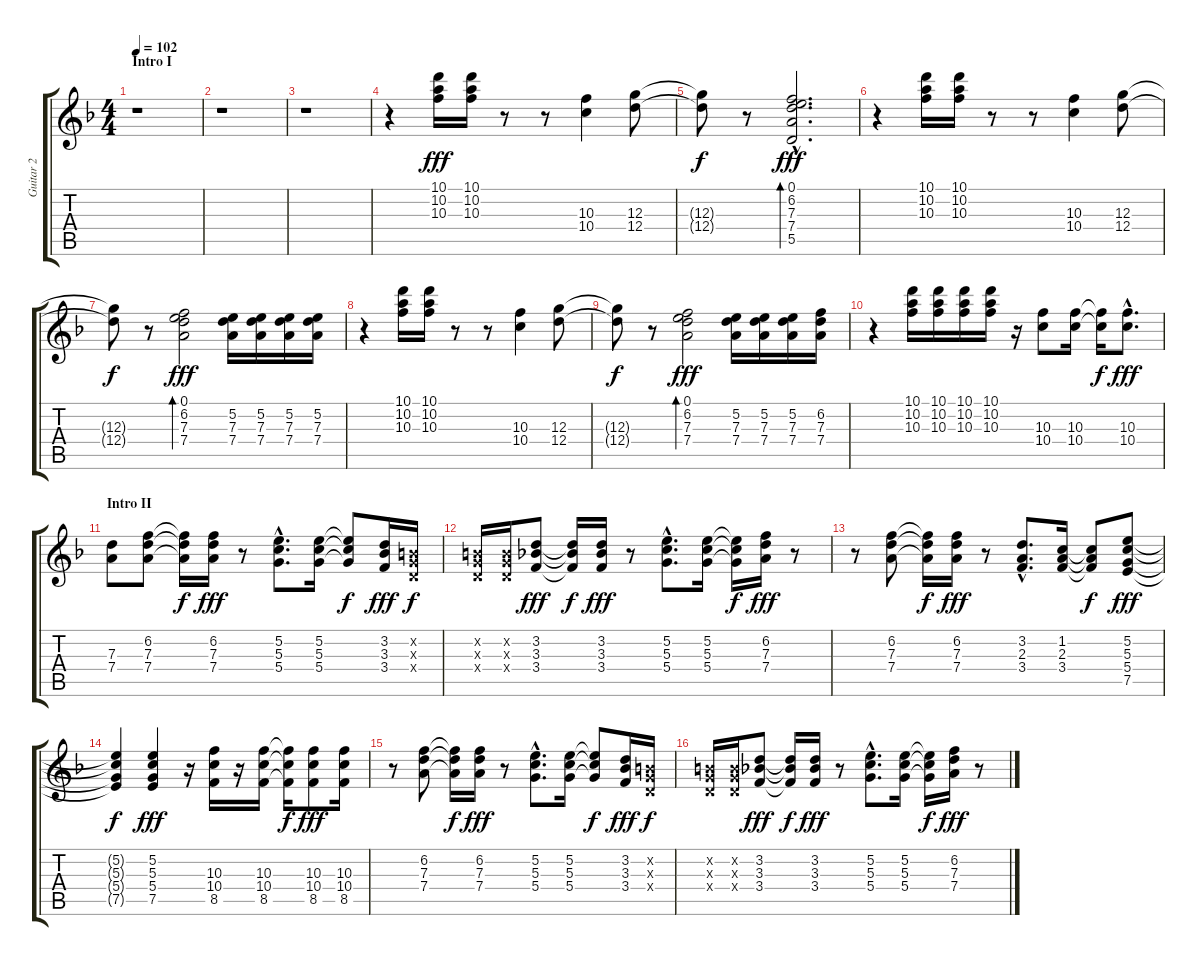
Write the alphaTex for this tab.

\track ("Guitar 2" "Guitar 2") {instrument distortionguitar}
\staff {score tabs}
\tuning (E4 B3 G3 D3 A2 E2) {hide}
\ts (4 4)
\section ("" "Intro I")
\tempo 102
\clef g2
\ks f
r.1{dy fff instrument distortionguitar} |
r.1 |
r.1 |
r.4 (10.1 10.2 10.3).16 (10.1 10.2 10.3).16 r.8 r.8 (10.3 10.4).4 (12.3 12.4).8 |
(12.3{t} 12.4{t}).8{dy f} r.8 (0.1{hac} 6.2{hac} 7.3{hac} 7.4{hac} 5.5{hac}).2{d bd 240 dy fff instrument electricguitarclean} |
r.4{instrument distortionguitar} (10.1 10.2 10.3).16 (10.1 10.2 10.3).16 r.8 r.8 (10.3 10.4).4 (12.3 12.4).8 |
(12.3{t} 12.4{t}).8{dy f} r.8 (0.1 6.2 7.3 7.4).2{bd 240 dy fff instrument electricguitarclean} (5.2 7.3 7.4).16{instrument distortionguitar} (5.2 7.3 7.4).16 (5.2 7.3 7.4).16 (5.2 7.3 7.4).16 |
r.4 (10.1 10.2 10.3).16 (10.1 10.2 10.3).16 r.8 r.8 (10.3 10.4).4 (12.3 12.4).8 |
(12.3{t} 12.4{t}).8{dy f} r.8 (0.1 6.2 7.3 7.4).2{bd 240 dy fff instrument electricguitarclean} (5.2 7.3 7.4).16{instrument distortionguitar} (5.2 7.3 7.4).16 (5.2 7.3 7.4).16 (6.2 7.3 7.4).16 |
r.4 (10.1 10.2 10.3).16 (10.1 10.2 10.3).16 (10.1 10.2 10.3).16 (10.1 10.2 10.3).16 r.16 (10.3 10.4).8 (10.3 10.4).16 (10.3{t} 10.4{t}).16{dy f} (10.3{hac} 10.4{hac}).8{d dy fff} |
\section ("" "Intro II")
(7.3 7.4).8 (6.2 7.3 7.4).8 (6.2{t} 7.3{t} 7.4{t}).16{dy f} (6.2 7.3 7.4).16{dy fff} r.8 (5.2{hac} 5.3{hac} 5.4{hac}).8{d} (5.2 5.3 5.4).16 (5.2{t} 5.3{t} 5.4{t}).8{dy f} (3.2 3.3 3.4).16{dy fff} (0.2{x} 0.3{x} 0.4{x}).16{dy f} |
(0.2{x} 0.3{x} 0.4{x}).16 (0.2{x} 0.3{x} 0.4{x}).16 (3.2 3.3 3.4).8{dy fff} (3.2{t} 3.3{t} 3.4{t}).16{dy f} (3.2 3.3 3.4).16{dy fff} r.8 (5.2{hac} 5.3{hac} 5.4{hac}).8{d} (5.2 5.3 5.4).16 (5.2{t} 5.3{t} 5.4{t}).16{dy f} (6.2 7.3 7.4).16{dy fff} r.8 |
r.8 (6.2 7.3 7.4).8 (6.2{t} 7.3{t} 7.4{t}).16{dy f} (6.2 7.3 7.4).16{dy fff} r.8 (3.2{hac} 2.3{hac} 3.4{hac}).8{d} (1.2 2.3 3.4).16 (1.2{t} 2.3{t} 3.4{t}).8{dy f} (5.2 5.3 5.4 7.5).8{dy fff} |
(5.2{t} 5.3{t} 5.4{t} 7.5{t}).4{dy f} (5.2 5.3 5.4 7.5).4{dy fff} r.16 (10.3 10.4 8.5).16 r.16 (10.3 10.4 8.5).16 (10.3{t} 10.4{t} 8.5{t}).16{dy f} (10.3 10.4 8.5).8{dy fff} (10.3 10.4 8.5).16 |
r.8 (6.2 7.3 7.4).8 (6.2{t} 7.3{t} 7.4{t}).16{dy f} (6.2 7.3 7.4).16{dy fff} r.8 (5.2{hac} 5.3{hac} 5.4{hac}).8{d} (5.2 5.3 5.4).16 (5.2{t} 5.3{t} 5.4{t}).8{dy f} (3.2 3.3 3.4).16{dy fff} (0.2{x} 0.3{x} 0.4{x}).16{dy f} |
(0.2{x} 0.3{x} 0.4{x}).16 (0.2{x} 0.3{x} 0.4{x}).16 (3.2 3.3 3.4).8{dy fff} (3.2{t} 3.3{t} 3.4{t}).16{dy f} (3.2 3.3 3.4).16{dy fff} r.8 (5.2{hac} 5.3{hac} 5.4{hac}).8{d} (5.2 5.3 5.4).16 (5.2{t} 5.3{t} 5.4{t}).16{dy f} (6.2 7.3 7.4).16{dy fff} r.8
